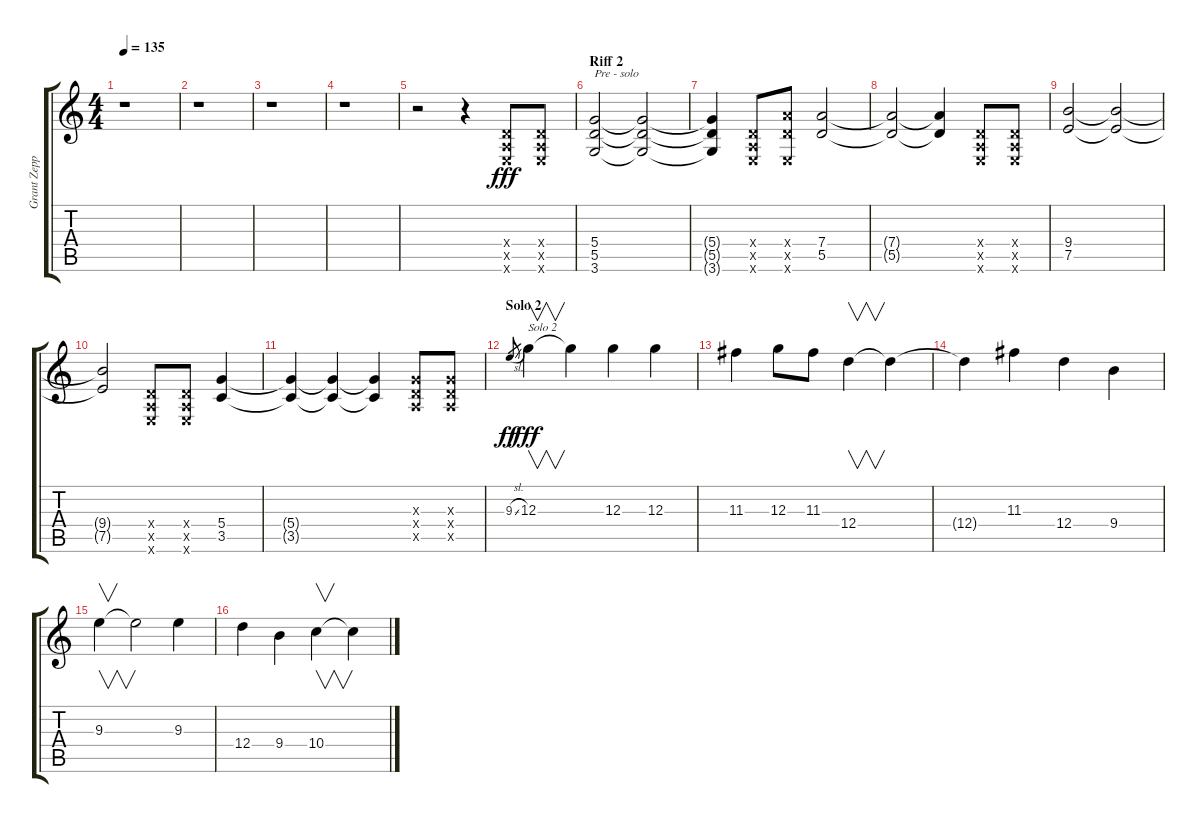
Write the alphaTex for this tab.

\track ("Grant Zeppelin" "Grant Zepp") {instrument distortionguitar}
\staff {score tabs}
\tuning (E4 B3 G3 D3 A2 E2) {hide}
\ts (4 4)
\tempo 135
\clef g2
\ks c
r.1{dy fff} |
r.1 |
r.1 |
r.1 |
r.2 r.4 (0.4{x} 0.5{x} 0.6{x}).8{volume 16} (0.4{x} 0.5{x} 0.6{x}).8 |
\section ("" "Riff 2")
(5.4 5.5 3.6).2{txt "Pre - solo" volume 10} (5.4{t} 5.5{t} 3.6{t}).2 |
(5.4{t} 5.5{t} 3.6{t}).4 (0.4{x} 0.5{x} 0.6{x}).8{volume 16} (7.4{x} 5.5{x} 0.6{x}).8 (7.4 5.5).2{volume 10} |
(7.4{t} 5.5{t}).2 (7.4{t} 5.5{t}).4 (0.4{x} 0.5{x} 0.6{x}).8{volume 16} (0.4{x} 0.5{x} 0.6{x}).8 |
(9.4 7.5).2{volume 10} (9.4{t} 7.5{t}).2 |
(9.4{t} 7.5{t}).2 (0.4{x} 0.5{x} 0.6{x}).8{volume 16} (0.4{x} 0.5{x} 0.6{x}).8 (5.4 3.5).4{volume 12} |
(5.4{t} 3.5{t}).4 (5.4{t} 3.5{t}).4 (5.4{t} 3.5{t}).4 (0.3{x} 0.4{x} 0.5{x}).8{volume 16} (0.3{x} 0.4{x} 0.5{x}).8 |
\section ("" "Solo 2")
9.3{sl}.8{gr dy ff} 12.3.4{v txt "Solo 2" dy fff volume 12} 12.3{t}.4 12.3.4 12.3.4 |
11.3.4 12.3.8 11.3.8 12.4.4{v} 12.4{t}.4 |
12.4{t}.4 11.3.4 12.4.4 9.4.4 |
9.3.4{v} 9.3{t}.2 9.3.4 |
12.4.4 9.4.4 10.4.4{v} 10.4{t}.4
